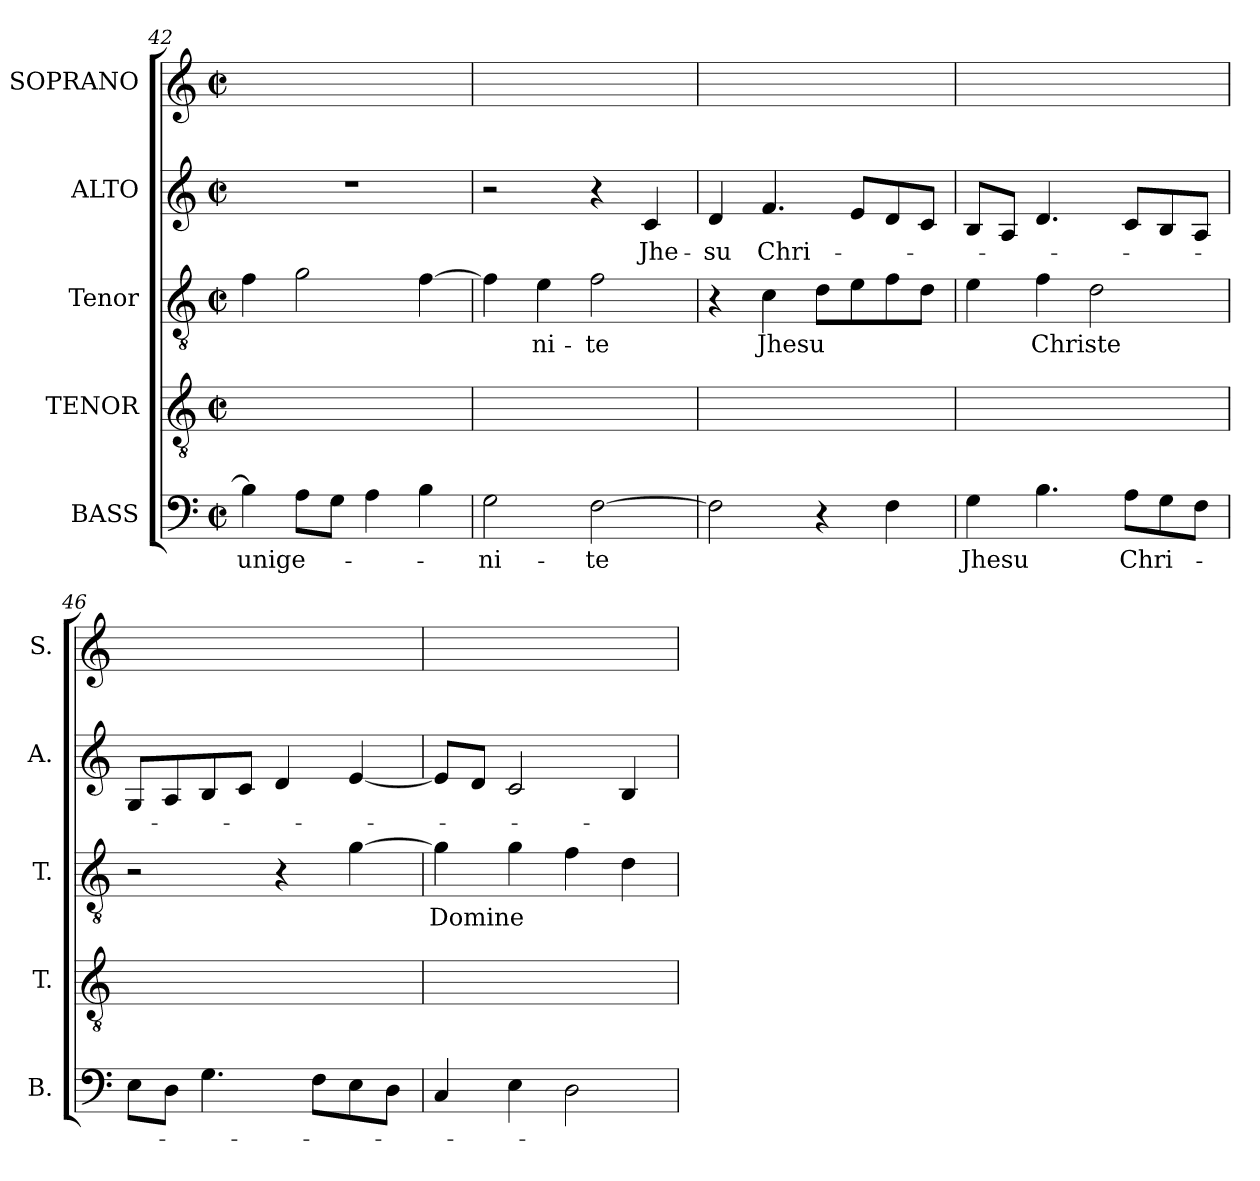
**kern	**text	**kern	**kern	**text	**kern	**text	**kern
*part5	*part5	*part4	*part3	*part3	*part2	*part2	*part1
*staff5	*staff5	*staff4	*staff3	*staff3	*staff2	*staff2	*staff1
*I"BASS	*	*I"TENOR	*I"Tenor	*	*I"ALTO	*	*I"SOPRANO
*I'B.	*	*I'T.	*I'T.	*	*I'A.	*	*I'S.
*clefF4	*	*clefGv2	*clefGv2	*	*clefG2	*	*clefG2
*	*	*ITrd7c12	*ITrd7c12	*	*	*	*
*k[]	*	*k[]	*k[]	*	*k[]	*	*k[]
*C:	*	*C:	*C:	*	*C:	*	*C:
*M2/2	*	*M2/2	*M2/2	*	*M2/2	*	*M2/2
*met(c|)	*	*met(c|)	*met(c|)	*	*met(c|)	*	*met(c|)
=42	=42	=42	=42	=42	=42	=42	=42
!	!LO:LY:b:color=#000000	!	!	!	!	!	!
4Bi\]	unige-	1ryy	4Fi\	.	1r	.	1ryy
8Ai\L	.	.	2Gi\	.	.	.	.
8Gi\J	.	.	.	.	.	.	.
4Ai\	.	.	.	.	.	.	.
4Bi\	.	.	[4Fi\	.	.	.	.
!!LO:LB:g=z
=43	=43	=43	=43	=43	=43	=43	=43
!	!LO:LY:b:color=#000000	!	!	!	!	!	!
2Gi\	-ni-	1ryy	4Fi\]	.	2r	.	1ryy
!	!	!	!	!LO:LY:b:color=#000000	!	!	!
.	.	.	4Ei\	-ni-	.	.	.
!	!LO:LY:b:color=#000000	!	!	!	!	!	!
!	!	!	!	!LO:LY:b:color=#000000	!	!	!
[2Fi\	-te	.	2Fi\	-te	4r	.	.
!	!	!	!	!	!	!LO:LY:b:color=#000000	!
.	.	.	.	.	4ci/	Jhe-	.
=44	=44	=44	=44	=44	=44	=44	=44
!	!	!	!	!	!	!LO:LY:b:color=#000000	!
2Fi\]	.	1ryy	4r	.	4di/	-su	1ryy
!	!	!	!	!LO:LY:b:color=#000000	!	!	!
!	!	!	!	!	!	!LO:LY:b:color=#000000	!
.	.	.	4Ci\	Jhesu	4.fi/	Chri-	.
4r	.	.	8Di\L	.	.	.	.
.	.	.	8Ei\	.	8ei/L	.	.
4Fi\	.	.	8Fi\	.	8di/	.	.
.	.	.	8Di\J	.	8ci/J	.	.
=45	=45	=45	=45	=45	=45	=45	=45
!	!LO:LY:b:color=#000000	!	!	!	!	!	!
4Gi\	Jhesu	1ryy	4Ei\	.	8Bi/L	.	1ryy
.	.	.	.	.	8Ai/J	.	.
!	!	!	!	!LO:LY:b:color=#000000	!	!	!
4.Bi\	.	.	4Fi\	Christe	4.di/	.	.
.	.	.	2Di\	.	.	.	.
!	!LO:LY:b:color=#000000	!	!	!	!	!	!
8Ai\L	Chri-	.	.	.	8ci/L	.	.
8Gi\	.	.	.	.	8Bi/	.	.
8Fi\J	.	.	.	.	8Ai/J	.	.
=46	=46	=46	=46	=46	=46	=46	=46
8Ei\L	.	1ryy	2r	.	8Gi/L	.	1ryy
8Di\J	.	.	.	.	8Ai/	.	.
4.Gi\	.	.	.	.	8Bi/	.	.
.	.	.	.	.	8ci/J	.	.
.	.	.	4r	.	4di/	.	.
8Fi\L	.	.	.	.	.	.	.
8Ei\	.	.	[4Gi\	.	[4ei/	.	.
8Di\J	.	.	.	.	.	.	.
=47	=47	=47	=47	=47	=47	=47	=47
!	!	!	!	!LO:LY:b:color=#000000	!	!	!
4Ci/	.	1ryy	4Gi\]	Domine	8ei/L]	.	1ryy
.	.	.	.	.	8di/J	.	.
4Ei\	.	.	4Gi\	.	2ci/	.	.
2Di\	.	.	4Fi\	.	.	.	.
.	.	.	4Di\	.	4Bi/	.	.
=	=	=	=	=	=	=	=
*-	*-	*-	*-	*-	*-	*-	*-
